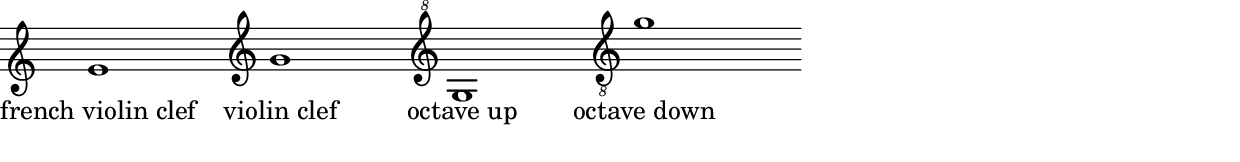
%% Generated by lilypond-book.py
%% Options: [exampleindent=10.16\mm,indent=0\mm,line-width=160\mm,notime,quote]
\include "lilypond-book-preamble.ly"


% ****************************************************************
% Start cut-&-pastable-section
% ****************************************************************



\paper {
  indent = 0\mm
  line-width = 160\mm
  % offset the left padding, also add 1mm as lilypond creates cropped
  % images with a little space on the right
  line-width = #(- line-width (* mm  3.000000) (* mm 1))
  line-width = 160\mm - 2.0 * 10.16\mm
  % offset the left padding, also add 1mm as lilypond creates cropped
  % images with a little space on the right
  line-width = #(- line-width (* mm  3.000000) (* mm 1))
}

\layout {
  
 \context {
   \Score
   timing = ##f
 }
 \context {
   \Staff
   \remove "Time_signature_engraver"
 }
}





% ****************************************************************
% ly snippet:
% ****************************************************************
\sourcefileline 3933
\relative c'' {
  \override Staff.Clef #'full-size-change = ##t
    \set Score.proportionalNotationDuration = #(ly:make-moment 1 8)
    \clef french
    g1
    \clef treble
    g1
    \clef "G^8"
    g1
    \clef "G_8"
    g1
}
\addlyrics {
    "french violin clef"
    "violin clef"
    "octave up"
    "octave down"
  }



% ****************************************************************
% end ly snippet
% ****************************************************************
